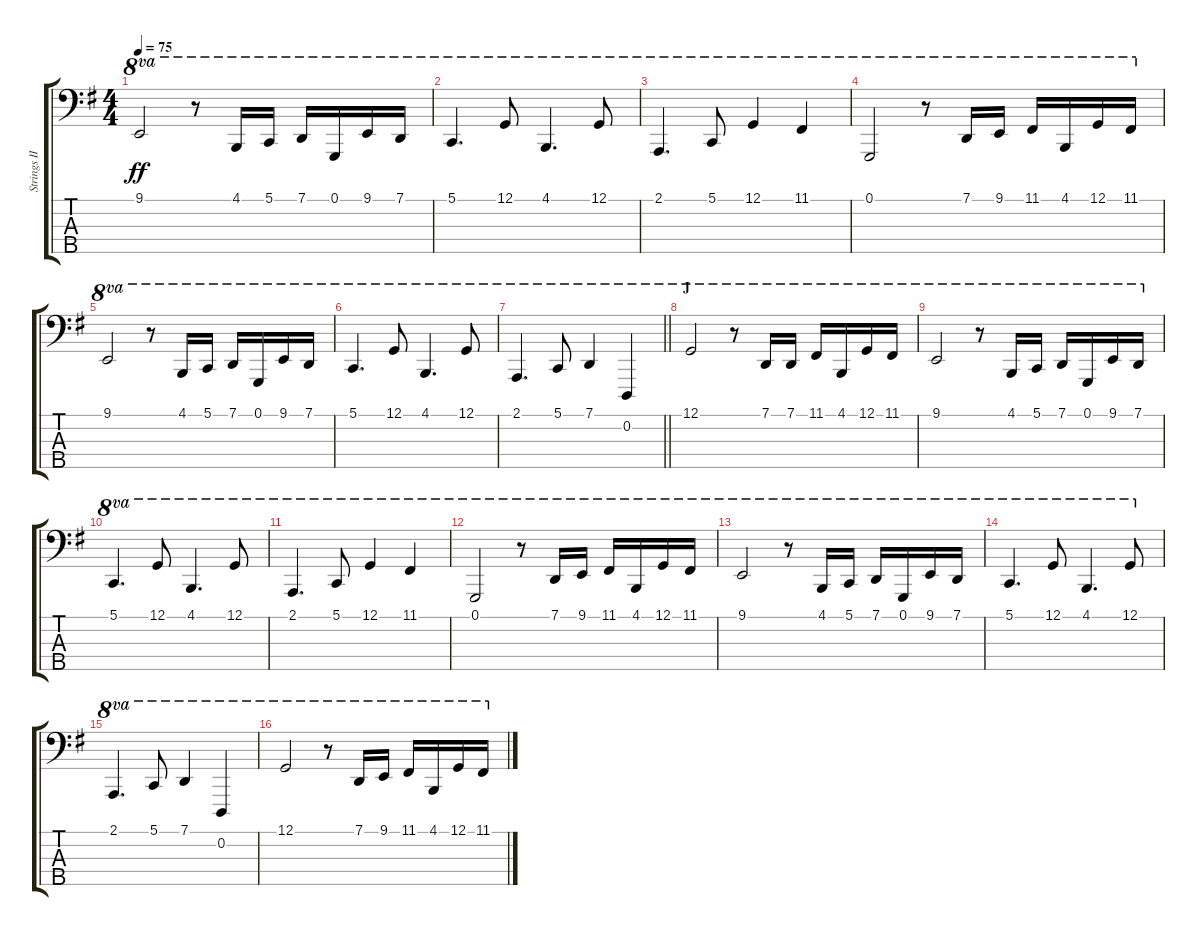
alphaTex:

\track ("Strings III" "Strings II") {instrument stringensemble1}
\staff {score tabs}
\tuning (G2 D2 A1 E1 B0) {hide}
\ts (4 4)
\tempo 75
\clef f4
\ks g
9.1.2{ot 8va dy ff} r.8{ot 8va} 4.1.16{ot 8va} 5.1.16{ot 8va} 7.1.16{ot 8va} 0.1.16{ot 8va} 9.1.16{ot 8va} 7.1.16{ot 8va} |
5.1.4{d ot 8va} 12.1.8{ot 8va} 4.1.4{d ot 8va} 12.1.8{ot 8va} |
2.1.4{d ot 8va} 5.1.8{ot 8va} 12.1.4{ot 8va} 11.1.4{ot 8va} |
0.1.2{ot 8va} r.8{ot 8va} 7.1.16{ot 8va} 9.1.16{ot 8va} 11.1.16{ot 8va} 4.1.16{ot 8va} 12.1.16{ot 8va} 11.1.16{ot 8va} |
9.1.2{ot 8va} r.8{ot 8va} 4.1.16{ot 8va} 5.1.16{ot 8va} 7.1.16{ot 8va} 0.1.16{ot 8va} 9.1.16{ot 8va} 7.1.16{ot 8va} |
5.1.4{d ot 8va} 12.1.8{ot 8va} 4.1.4{d ot 8va} 12.1.8{ot 8va} |
\barLineRight lightlight
2.1.4{d ot 8va} 5.1.8{ot 8va} 7.1.4{ot 8va} 0.2.4{ot 8va} |
\section ("" "J")
12.1.2{ot 8va} r.8{ot 8va} 7.1.16{ot 8va} 7.1.16{ot 8va} 11.1.16{ot 8va} 4.1.16{ot 8va} 12.1.16{ot 8va} 11.1.16{ot 8va} |
9.1.2{ot 8va} r.8{ot 8va} 4.1.16{ot 8va} 5.1.16{ot 8va} 7.1.16{ot 8va} 0.1.16{ot 8va} 9.1.16{ot 8va} 7.1.16{ot 8va} |
5.1.4{d ot 8va} 12.1.8{ot 8va} 4.1.4{d ot 8va} 12.1.8{ot 8va} |
2.1.4{d ot 8va} 5.1.8{ot 8va} 12.1.4{ot 8va} 11.1.4{ot 8va} |
0.1.2{ot 8va} r.8{ot 8va} 7.1.16{ot 8va} 9.1.16{ot 8va} 11.1.16{ot 8va} 4.1.16{ot 8va} 12.1.16{ot 8va} 11.1.16{ot 8va} |
9.1.2{ot 8va} r.8{ot 8va} 4.1.16{ot 8va} 5.1.16{ot 8va} 7.1.16{ot 8va} 0.1.16{ot 8va} 9.1.16{ot 8va} 7.1.16{ot 8va} |
5.1.4{d ot 8va} 12.1.8{ot 8va} 4.1.4{d ot 8va} 12.1.8{ot 8va} |
2.1.4{d ot 8va} 5.1.8{ot 8va} 7.1.4{ot 8va} 0.2.4{ot 8va} |
12.1.2{ot 8va} r.8{ot 8va} 7.1.16{ot 8va} 9.1.16{ot 8va} 11.1.16{ot 8va} 4.1.16{ot 8va} 12.1.16{ot 8va} 11.1.16{ot 8va}
